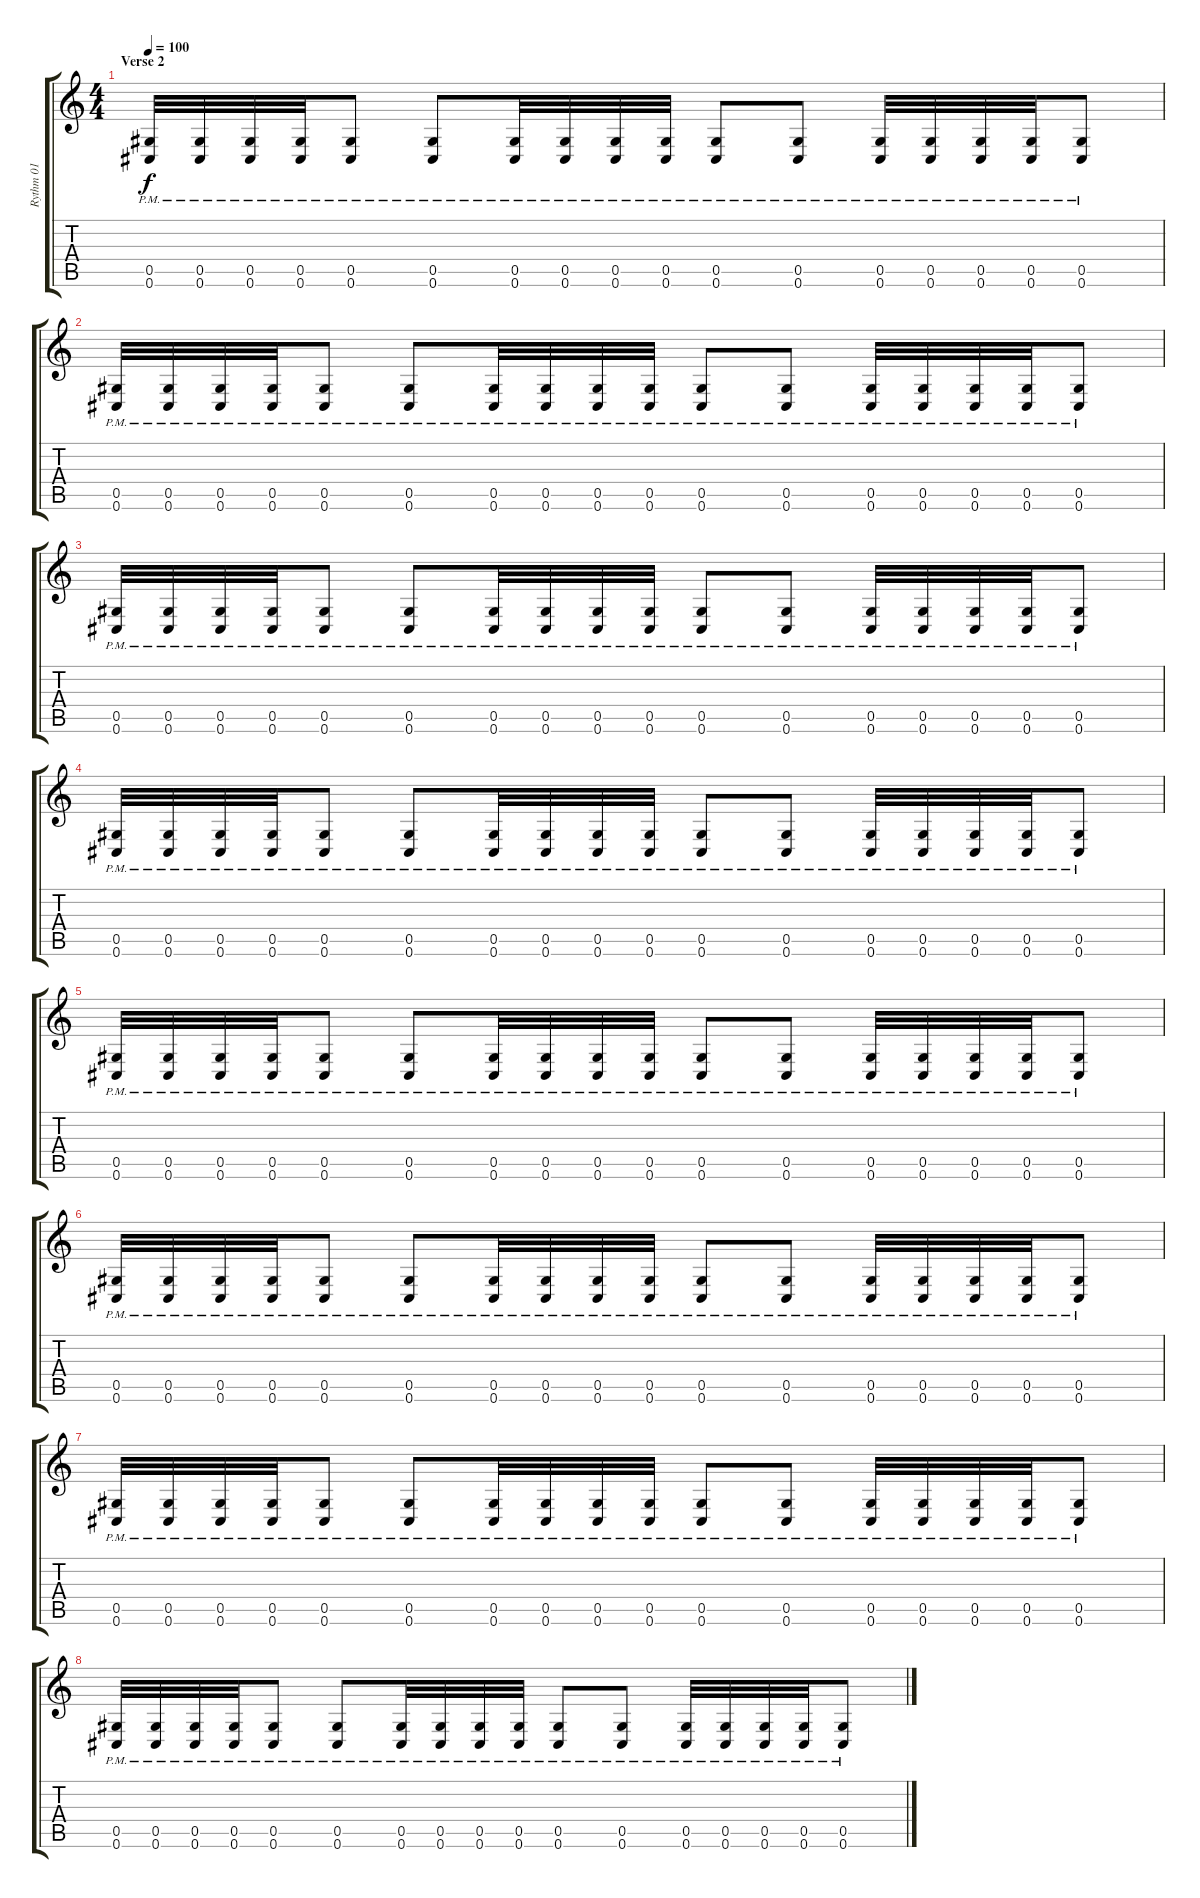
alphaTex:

\track ("Rythm 01" "Rythm 01") {instrument distortionguitar}
\staff {score tabs}
\tuning (Eb4 Bb3 Gb3 Db3 Ab2 Db2) {hide}
\ts (4 4)
\section ("" "Verse 2")
\tempo 100
\clef g2
\ks c
(0.5{pm} 0.6{pm}).32{dy f} (0.5{pm} 0.6{pm}).32 (0.5{pm} 0.6{pm}).32 (0.5{pm} 0.6{pm}).32 (0.5{pm} 0.6{pm}).8 (0.5{pm} 0.6{pm}).8 (0.5{pm} 0.6{pm}).32 (0.5{pm} 0.6{pm}).32 (0.5{pm} 0.6{pm}).32 (0.5{pm} 0.6{pm}).32 (0.5{pm} 0.6{pm}).8 (0.5{pm} 0.6{pm}).8 (0.5{pm} 0.6{pm}).32 (0.5{pm} 0.6{pm}).32 (0.5{pm} 0.6{pm}).32 (0.5{pm} 0.6{pm}).32 (0.5{pm} 0.6{pm}).8 |
(0.5{pm} 0.6{pm}).32 (0.5{pm} 0.6{pm}).32 (0.5{pm} 0.6{pm}).32 (0.5{pm} 0.6{pm}).32 (0.5{pm} 0.6{pm}).8 (0.5{pm} 0.6{pm}).8 (0.5{pm} 0.6{pm}).32 (0.5{pm} 0.6{pm}).32 (0.5{pm} 0.6{pm}).32 (0.5{pm} 0.6{pm}).32 (0.5{pm} 0.6{pm}).8 (0.5{pm} 0.6{pm}).8 (0.5{pm} 0.6{pm}).32 (0.5{pm} 0.6{pm}).32 (0.5{pm} 0.6{pm}).32 (0.5{pm} 0.6{pm}).32 (0.5{pm} 0.6{pm}).8 |
(0.5{pm} 0.6{pm}).32 (0.5{pm} 0.6{pm}).32 (0.5{pm} 0.6{pm}).32 (0.5{pm} 0.6{pm}).32 (0.5{pm} 0.6{pm}).8 (0.5{pm} 0.6{pm}).8 (0.5{pm} 0.6{pm}).32 (0.5{pm} 0.6{pm}).32 (0.5{pm} 0.6{pm}).32 (0.5{pm} 0.6{pm}).32 (0.5{pm} 0.6{pm}).8 (0.5{pm} 0.6{pm}).8 (0.5{pm} 0.6{pm}).32 (0.5{pm} 0.6{pm}).32 (0.5{pm} 0.6{pm}).32 (0.5{pm} 0.6{pm}).32 (0.5{pm} 0.6{pm}).8 |
(0.5{pm} 0.6{pm}).32 (0.5{pm} 0.6{pm}).32 (0.5{pm} 0.6{pm}).32 (0.5{pm} 0.6{pm}).32 (0.5{pm} 0.6{pm}).8 (0.5{pm} 0.6{pm}).8 (0.5{pm} 0.6{pm}).32 (0.5{pm} 0.6{pm}).32 (0.5{pm} 0.6{pm}).32 (0.5{pm} 0.6{pm}).32 (0.5{pm} 0.6{pm}).8 (0.5{pm} 0.6{pm}).8 (0.5{pm} 0.6{pm}).32 (0.5{pm} 0.6{pm}).32 (0.5{pm} 0.6{pm}).32 (0.5{pm} 0.6{pm}).32 (0.5{pm} 0.6{pm}).8 |
(0.5{pm} 0.6{pm}).32 (0.5{pm} 0.6{pm}).32 (0.5{pm} 0.6{pm}).32 (0.5{pm} 0.6{pm}).32 (0.5{pm} 0.6{pm}).8 (0.5{pm} 0.6{pm}).8 (0.5{pm} 0.6{pm}).32 (0.5{pm} 0.6{pm}).32 (0.5{pm} 0.6{pm}).32 (0.5{pm} 0.6{pm}).32 (0.5{pm} 0.6{pm}).8 (0.5{pm} 0.6{pm}).8 (0.5{pm} 0.6{pm}).32 (0.5{pm} 0.6{pm}).32 (0.5{pm} 0.6{pm}).32 (0.5{pm} 0.6{pm}).32 (0.5{pm} 0.6{pm}).8 |
(0.5{pm} 0.6{pm}).32 (0.5{pm} 0.6{pm}).32 (0.5{pm} 0.6{pm}).32 (0.5{pm} 0.6{pm}).32 (0.5{pm} 0.6{pm}).8 (0.5{pm} 0.6{pm}).8 (0.5{pm} 0.6{pm}).32 (0.5{pm} 0.6{pm}).32 (0.5{pm} 0.6{pm}).32 (0.5{pm} 0.6{pm}).32 (0.5{pm} 0.6{pm}).8 (0.5{pm} 0.6{pm}).8 (0.5{pm} 0.6{pm}).32 (0.5{pm} 0.6{pm}).32 (0.5{pm} 0.6{pm}).32 (0.5{pm} 0.6{pm}).32 (0.5{pm} 0.6{pm}).8 |
(0.5{pm} 0.6{pm}).32 (0.5{pm} 0.6{pm}).32 (0.5{pm} 0.6{pm}).32 (0.5{pm} 0.6{pm}).32 (0.5{pm} 0.6{pm}).8 (0.5{pm} 0.6{pm}).8 (0.5{pm} 0.6{pm}).32 (0.5{pm} 0.6{pm}).32 (0.5{pm} 0.6{pm}).32 (0.5{pm} 0.6{pm}).32 (0.5{pm} 0.6{pm}).8 (0.5{pm} 0.6{pm}).8 (0.5{pm} 0.6{pm}).32 (0.5{pm} 0.6{pm}).32 (0.5{pm} 0.6{pm}).32 (0.5{pm} 0.6{pm}).32 (0.5{pm} 0.6{pm}).8 |
(0.5{pm} 0.6{pm}).32 (0.5{pm} 0.6{pm}).32 (0.5{pm} 0.6{pm}).32 (0.5{pm} 0.6{pm}).32 (0.5{pm} 0.6{pm}).8 (0.5{pm} 0.6{pm}).8 (0.5{pm} 0.6{pm}).32 (0.5{pm} 0.6{pm}).32 (0.5{pm} 0.6{pm}).32 (0.5{pm} 0.6{pm}).32 (0.5{pm} 0.6{pm}).8 (0.5{pm} 0.6{pm}).8 (0.5{pm} 0.6{pm}).32 (0.5{pm} 0.6{pm}).32 (0.5{pm} 0.6{pm}).32 (0.5{pm} 0.6{pm}).32 (0.5{pm} 0.6{pm}).8
